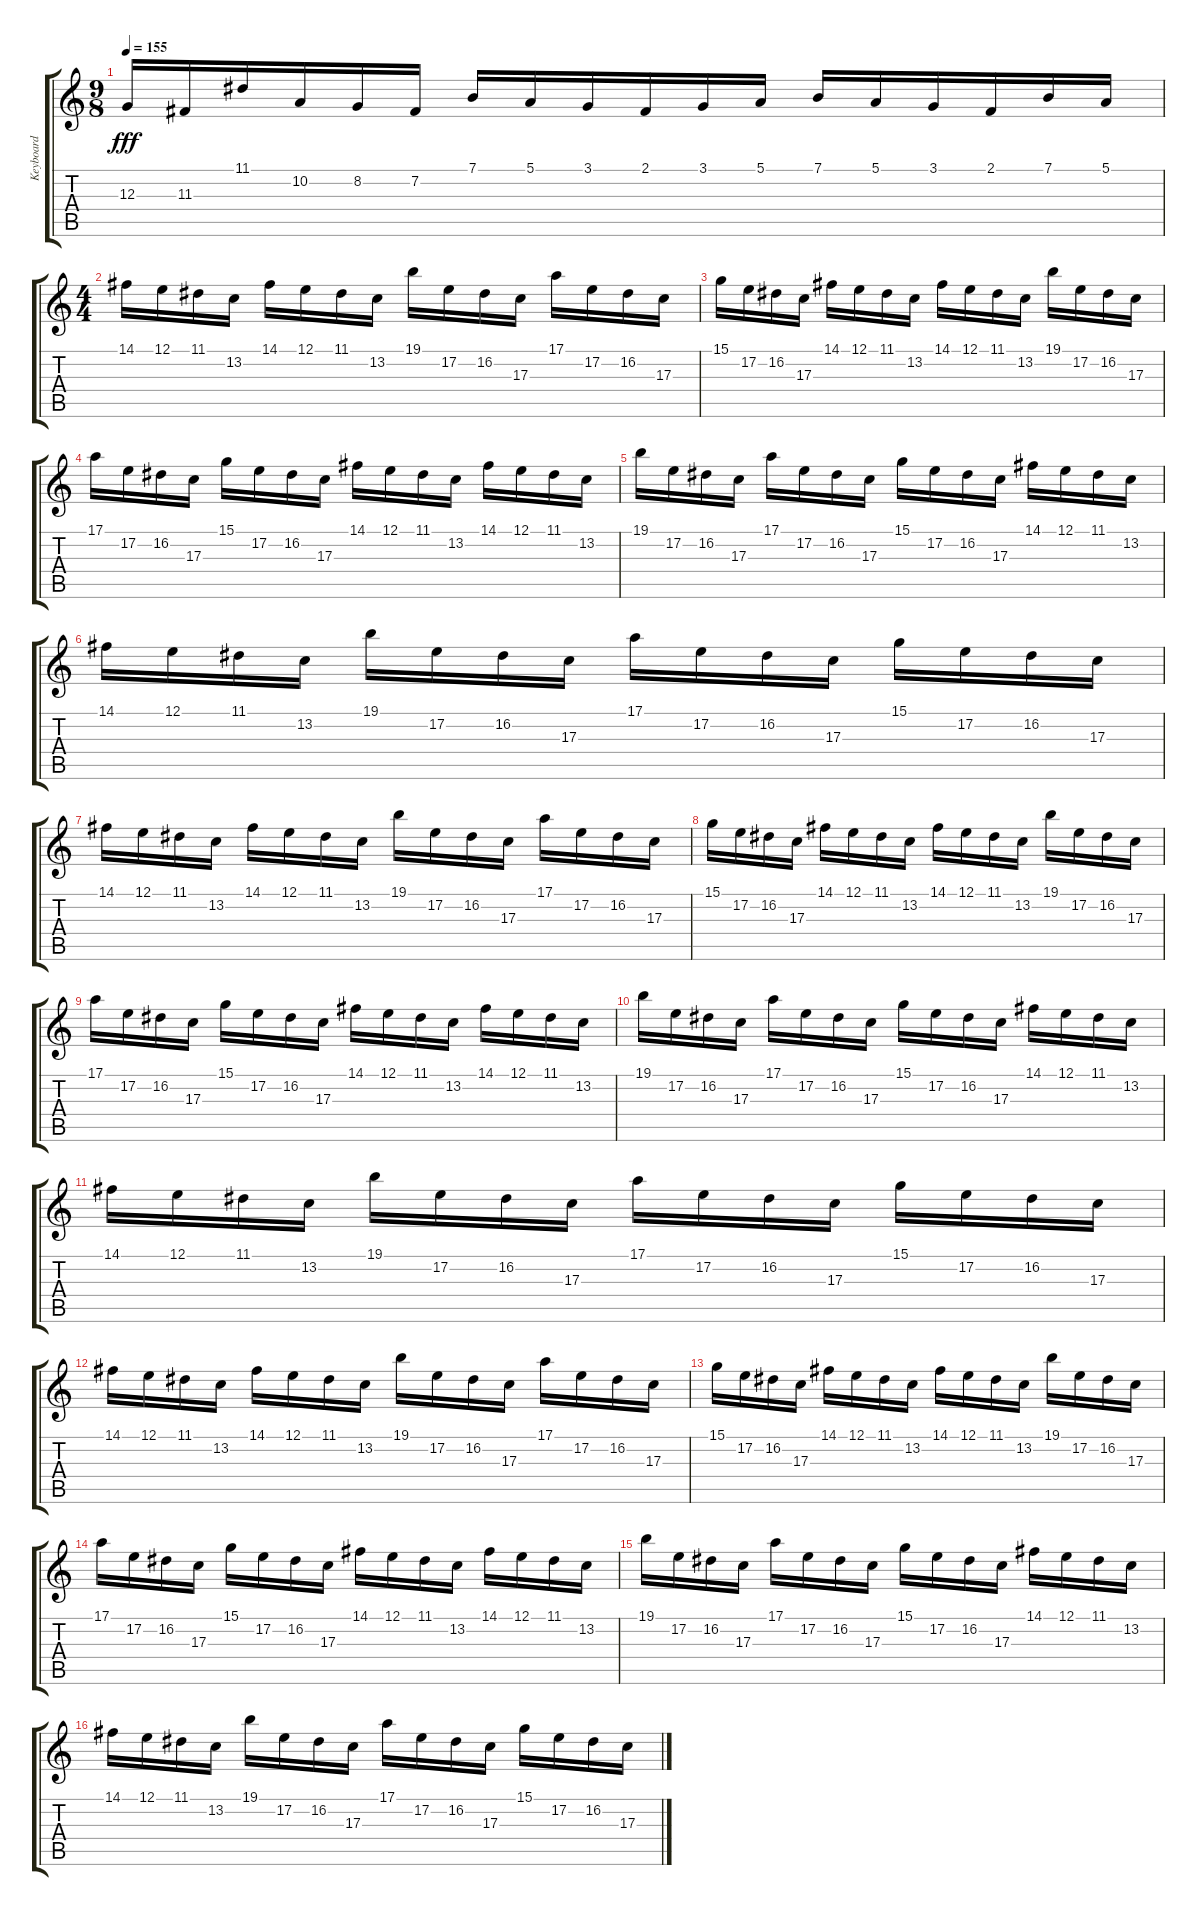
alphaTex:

\track ("Keyboard" "Keyboard") {instrument stringensemble1}
\staff {score tabs}
\tuning (E4 B3 G3 D3 A2 E2) {hide}
\ts (9 8)
\tempo 155
\clef g2
\ks c
12.3.16{dy fff} 11.3.16 11.1.16 10.2.16 8.2.16 7.2.16 7.1.16 5.1.16 3.1.16 2.1.16 3.1.16 5.1.16 7.1.16 5.1.16 3.1.16 2.1.16 7.1.16 5.1.16 |
\ts (4 4)
14.1.16{volume 8} 12.1.16 11.1.16 13.2.16 14.1.16 12.1.16 11.1.16 13.2.16 19.1.16 17.2.16 16.2.16 17.3.16 17.1.16 17.2.16 16.2.16 17.3.16 |
15.1.16 17.2.16 16.2.16 17.3.16 14.1.16 12.1.16 11.1.16 13.2.16 14.1.16 12.1.16 11.1.16 13.2.16 19.1.16 17.2.16 16.2.16 17.3.16 |
17.1.16 17.2.16 16.2.16 17.3.16 15.1.16 17.2.16 16.2.16 17.3.16 14.1.16 12.1.16 11.1.16 13.2.16 14.1.16 12.1.16 11.1.16 13.2.16 |
19.1.16 17.2.16 16.2.16 17.3.16 17.1.16 17.2.16 16.2.16 17.3.16 15.1.16 17.2.16 16.2.16 17.3.16 14.1.16 12.1.16 11.1.16 13.2.16 |
14.1.16 12.1.16 11.1.16 13.2.16 19.1.16 17.2.16 16.2.16 17.3.16 17.1.16 17.2.16 16.2.16 17.3.16 15.1.16 17.2.16 16.2.16 17.3.16 |
14.1.16 12.1.16 11.1.16 13.2.16 14.1.16 12.1.16 11.1.16 13.2.16 19.1.16 17.2.16 16.2.16 17.3.16 17.1.16 17.2.16 16.2.16 17.3.16 |
15.1.16 17.2.16 16.2.16 17.3.16 14.1.16 12.1.16 11.1.16 13.2.16 14.1.16 12.1.16 11.1.16 13.2.16 19.1.16 17.2.16 16.2.16 17.3.16 |
17.1.16 17.2.16 16.2.16 17.3.16 15.1.16 17.2.16 16.2.16 17.3.16 14.1.16 12.1.16 11.1.16 13.2.16 14.1.16 12.1.16 11.1.16 13.2.16 |
19.1.16 17.2.16 16.2.16 17.3.16 17.1.16 17.2.16 16.2.16 17.3.16 15.1.16 17.2.16 16.2.16 17.3.16 14.1.16 12.1.16 11.1.16 13.2.16 |
14.1.16 12.1.16 11.1.16 13.2.16 19.1.16 17.2.16 16.2.16 17.3.16 17.1.16 17.2.16 16.2.16 17.3.16 15.1.16 17.2.16 16.2.16 17.3.16 |
14.1.16 12.1.16 11.1.16 13.2.16 14.1.16 12.1.16 11.1.16 13.2.16 19.1.16 17.2.16 16.2.16 17.3.16 17.1.16 17.2.16 16.2.16 17.3.16 |
15.1.16 17.2.16 16.2.16 17.3.16 14.1.16 12.1.16 11.1.16 13.2.16 14.1.16 12.1.16 11.1.16 13.2.16 19.1.16 17.2.16 16.2.16 17.3.16 |
17.1.16 17.2.16 16.2.16 17.3.16 15.1.16 17.2.16 16.2.16 17.3.16 14.1.16 12.1.16 11.1.16 13.2.16 14.1.16 12.1.16 11.1.16 13.2.16 |
19.1.16 17.2.16 16.2.16 17.3.16 17.1.16 17.2.16 16.2.16 17.3.16 15.1.16 17.2.16 16.2.16 17.3.16 14.1.16 12.1.16 11.1.16 13.2.16 |
14.1.16 12.1.16 11.1.16 13.2.16 19.1.16 17.2.16 16.2.16 17.3.16 17.1.16 17.2.16 16.2.16 17.3.16 15.1.16 17.2.16 16.2.16 17.3.16
